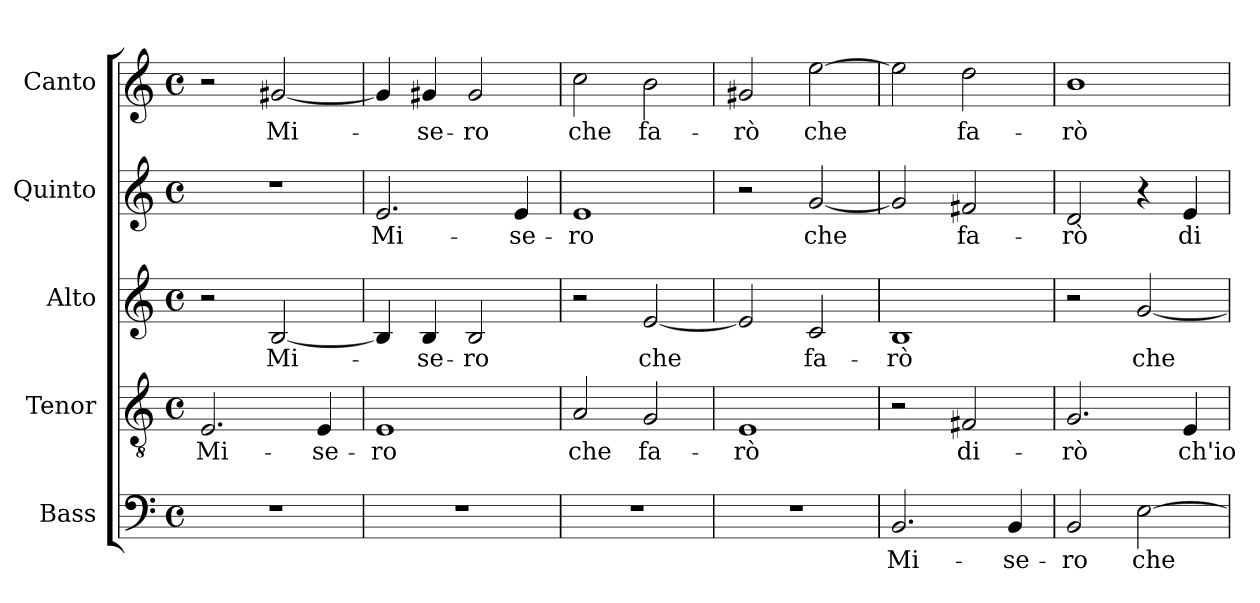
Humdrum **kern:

**kern	**text	**kern	**text	**kern	**text	**kern	**text	**kern	**text
*part5	*part5	*part4	*part4	*part3	*part3	*part2	*part2	*part1	*part1
*staff5	*staff5	*staff4	*staff4	*staff3	*staff3	*staff2	*staff2	*staff1	*staff1
*I"Bass	*	*I"Tenor	*	*I"Alto	*	*I"Quinto	*	*I"Canto	*
*I'B.	*	*I'T.	*	*I'A.	*	*	*	*	*
!!LO:PB:g=z
*clefF4	*	*clefGv2	*	*clefG2	*	*clefG2	*	*clefG2	*
*	*	*ITrd7c12	*	*	*	*	*	*	*
*k[]	*	*k[]	*	*k[]	*	*k[]	*	*k[]	*
*C:	*	*C:	*	*C:	*	*C:	*	*C:	*
*M4/4	*	*M4/4	*	*M4/4	*	*M4/4	*	*M4/4	*
*met(c)	*	*met(c)	*	*met(c)	*	*met(c)	*	*met(c)	*
=1	=1	=1	=1	=1	=1	=1	=1	=1	=1
!	!	!	!LO:LY:b:color=#000000	!	!	!	!	!	!
1r	.	2.EEi/	Mi-	2r	.	1r	.	2r	.
!	!	!	!	!	!LO:LY:b:color=#000000	!	!	!	!
!	!	!	!	!	!	!	!	!	!LO:LY:b:color=#000000
.	.	.	.	[<2Bi/	Mi-	.	.	[<2g#Xi/	Mi-
!	!	!	!LO:LY:b:color=#000000	!	!	!	!	!	!
.	.	4EEi/	-se-	.	.	.	.	.	.
=2	=2	=2	=2	=2	=2	=2	=2	=2	=2
!	!	!	!LO:LY:b:color=#000000	!	!	!	!	!	!
!	!	!	!	!	!	!	!LO:LY:b:color=#000000	!	!
1r	.	1EEi	-ro	4Bi/]	.	2.ei/	Mi-	4g#i/]	.
!	!	!	!	!	!LO:LY:b:color=#000000	!	!	!	!
!	!	!	!	!	!	!	!	!	!LO:LY:b:color=#000000
.	.	.	.	4Bi/	-se-	.	.	4g#Xi/	-se-
!	!	!	!	!	!LO:LY:b:color=#000000	!	!	!	!
!	!	!	!	!	!	!	!	!	!LO:LY:b:color=#000000
.	.	.	.	2Bi/	-ro	.	.	2g#i/	-ro
!	!	!	!	!	!	!	!LO:LY:b:color=#000000	!	!
.	.	.	.	.	.	4ei/	-se-	.	.
=3	=3	=3	=3	=3	=3	=3	=3	=3	=3
!	!	!	!LO:LY:b:color=#000000	!	!	!	!	!	!
!	!	!	!	!	!	!	!LO:LY:b:color=#000000	!	!
!	!	!	!	!	!	!	!	!	!LO:LY:b:color=#000000
1r	.	2AAi/	che	2r	.	1ei	-ro	2cci\	che
!	!	!	!LO:LY:b:color=#000000	!	!	!	!	!	!
!	!	!	!	!	!LO:LY:b:color=#000000	!	!	!	!
!	!	!	!	!	!	!	!	!	!LO:LY:b:color=#000000
.	.	2GGi/	fa-	[<2ei/	che	.	.	2bi\	fa-
=4	=4	=4	=4	=4	=4	=4	=4	=4	=4
!	!	!	!LO:LY:b:color=#000000	!	!	!	!	!	!
!	!	!	!	!	!	!	!	!	!LO:LY:b:color=#000000
1r	.	1EEi	-rò	2ei/]	.	2r	.	2g#Xi/	-rò
!	!	!	!	!	!LO:LY:b:color=#000000	!	!	!	!
!	!	!	!	!	!	!	!LO:LY:b:color=#000000	!	!
!	!	!	!	!	!	!	!	!	!LO:LY:b:color=#000000
.	.	.	.	2ci/	fa-	[<2gi/	che	[>2eei\	che
=5	=5	=5	=5	=5	=5	=5	=5	=5	=5
!	!LO:LY:b:color=#000000	!	!	!	!	!	!	!	!
!	!	!	!	!	!LO:LY:b:color=#000000	!	!	!	!
2.BBi/	Mi-	2r	.	1Bi	-rò	2gi/]	.	2eei\]	.
!	!	!	!LO:LY:b:color=#000000	!	!	!	!	!	!
!	!	!	!	!	!	!	!LO:LY:b:color=#000000	!	!
!	!	!	!	!	!	!	!	!	!LO:LY:b:color=#000000
.	.	2FF#Xi/	di-	.	.	2f#Xi/	fa-	2ddi\	fa-
!	!LO:LY:b:color=#000000	!	!	!	!	!	!	!	!
4BBi/	-se-	.	.	.	.	.	.	.	.
=6	=6	=6	=6	=6	=6	=6	=6	=6	=6
!	!LO:LY:b:color=#000000	!	!	!	!	!	!	!	!
!	!	!	!LO:LY:b:color=#000000	!	!	!	!	!	!
!	!	!	!	!	!	!	!LO:LY:b:color=#000000	!	!
!	!	!	!	!	!	!	!	!	!LO:LY:b:color=#000000
2BBi/	-ro	2.GGi/	-rò	2r	.	2di/	-rò	1bi	-rò
!	!LO:LY:b:color=#000000	!	!	!	!	!	!	!	!
!	!	!	!	!	!LO:LY:b:color=#000000	!	!	!	!
[>2Ei\	che	.	.	[<2gi/	che	4r	.	.	.
!	!	!	!LO:LY:b:color=#000000	!	!	!	!	!	!
!	!	!	!	!	!	!	!LO:LY:b:color=#000000	!	!
.	.	4EEi/	ch'io	.	.	4ei/	di-	.	.
=	=	=	=	=	=	=	=	=	=
*-	*-	*-	*-	*-	*-	*-	*-	*-	*-
